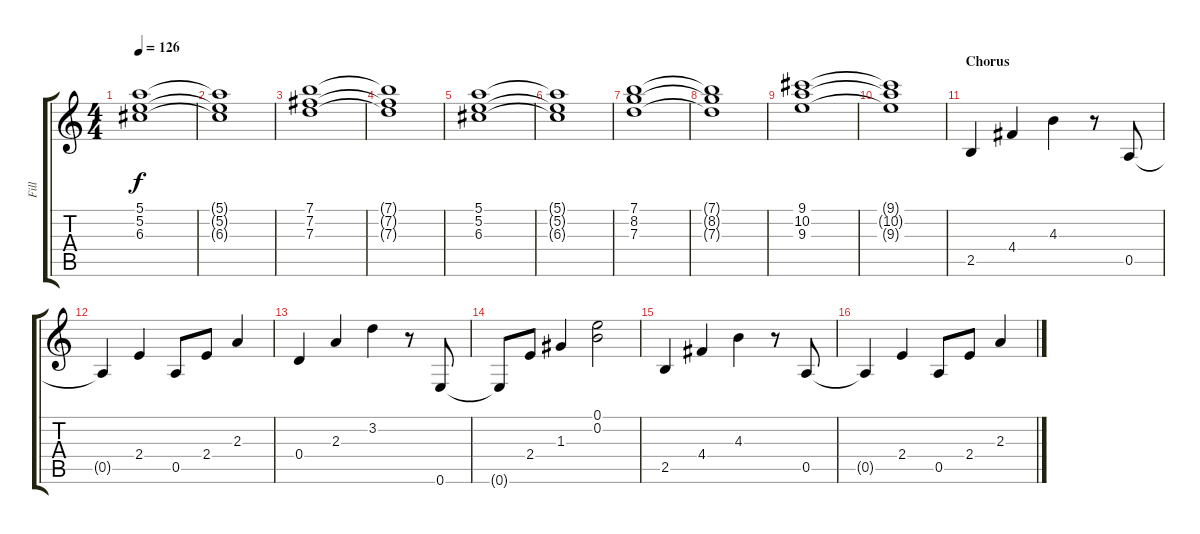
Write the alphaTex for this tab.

\track ("Fill" "Fill") {instrument overdrivenguitar}
\staff {score tabs}
\tuning (E4 B3 G3 D3 A2 E2) {hide}
\ts (4 4)
\tempo 126
\clef g2
\ks c
(5.1 5.2 6.3).1{dy f} |
(5.1{t} 5.2{t} 6.3{t}).1 |
(7.1 7.2 7.3).1 |
(7.1{t} 7.2{t} 7.3{t}).1 |
(5.1 5.2 6.3).1 |
(5.1{t} 5.2{t} 6.3{t}).1 |
(7.1 8.2 7.3).1 |
(7.1{t} 8.2{t} 7.3{t}).1 |
(9.1 10.2 9.3).1 |
(9.1{t} 10.2{t} 9.3{t}).1 |
\section ("" "Chorus")
2.5.4 4.4.4 4.3.4 r.8 0.5.8 |
0.5{t}.4 2.4.4 0.5.8 2.4.8 2.3.4 |
0.4.4 2.3.4 3.2.4 r.8 0.6.8 |
0.6{t}.8 2.4.8 1.3.4 (0.1 0.2).2 |
2.5.4 4.4.4 4.3.4 r.8 0.5.8 |
0.5{t}.4 2.4.4 0.5.8 2.4.8 2.3.4
